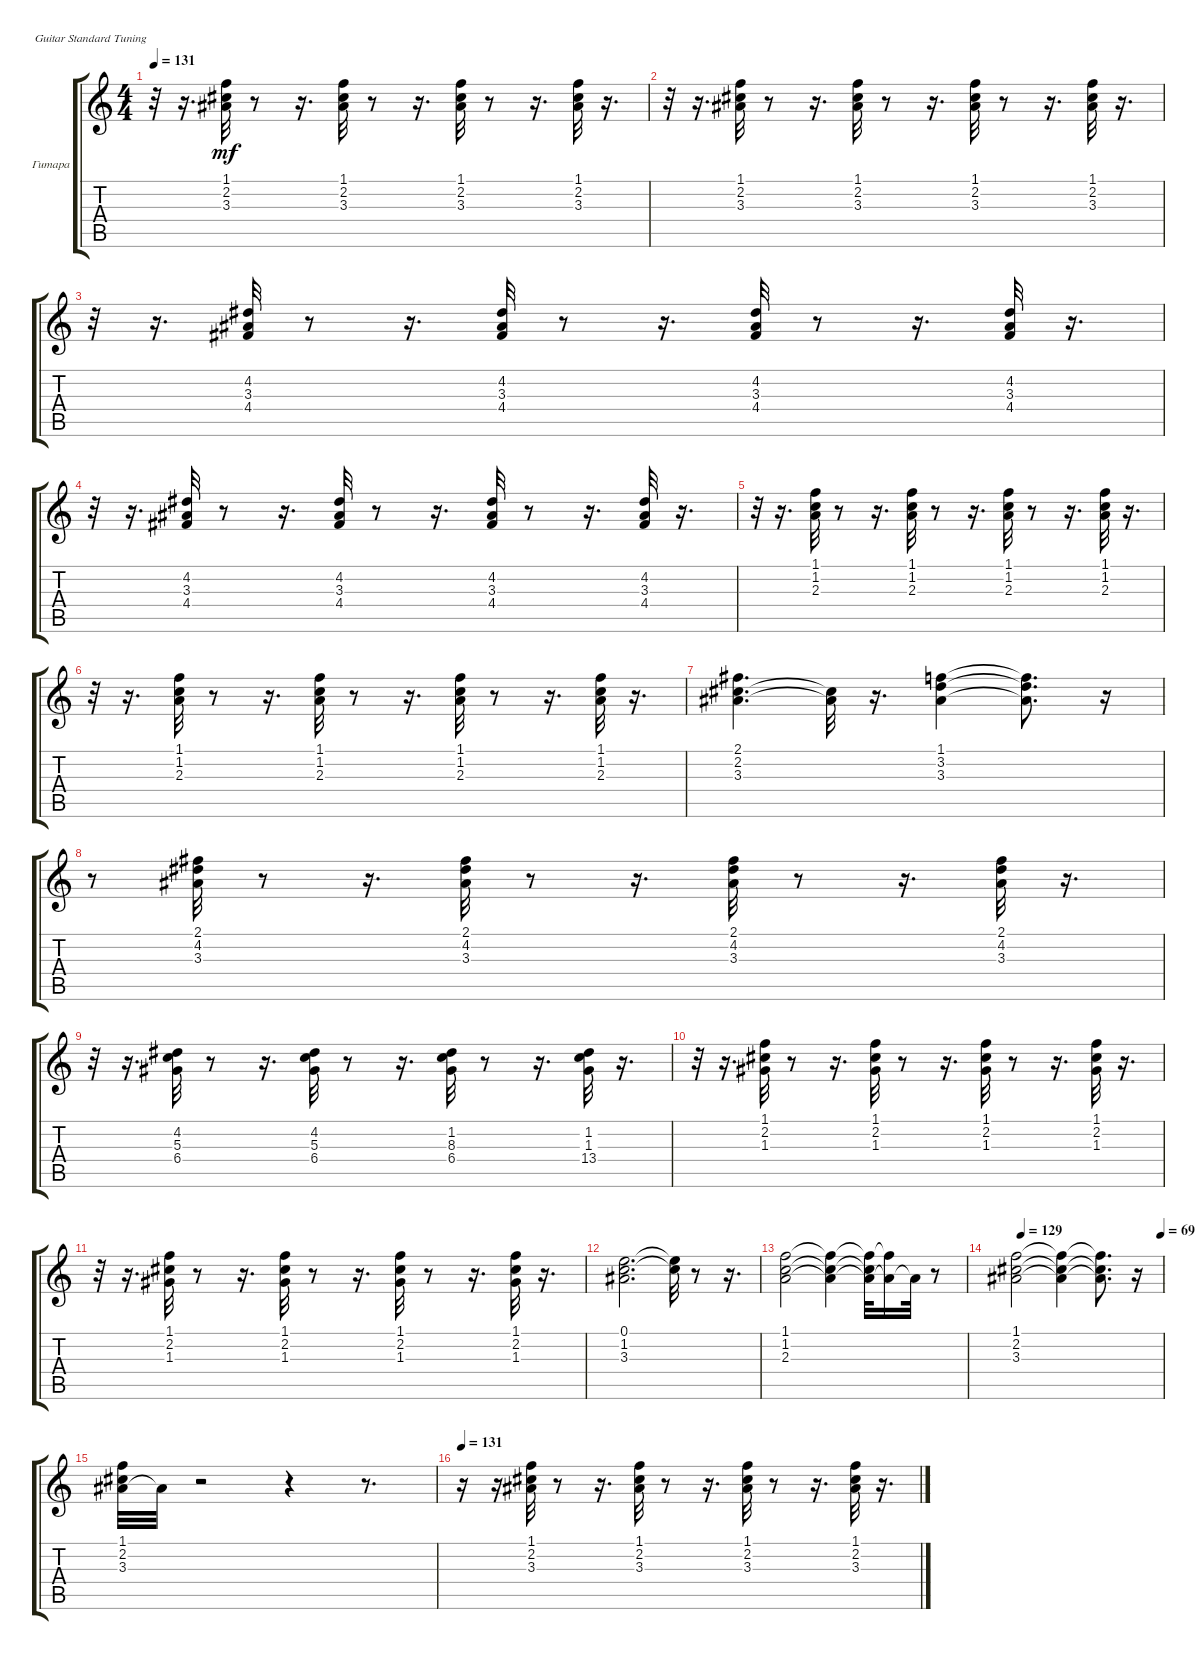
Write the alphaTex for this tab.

\bracketExtendMode groupsimilarinstruments
\firstSystemTrackNameOrientation horizontal
\otherSystemsTrackNameOrientation horizontal
\track ("Акустика" "Гитара") {instrument acousticguitarsteel}
\staff {score tabs}
\tuning (E4 B3 G3 D3 A2 E2)
\ts (4 4)
\tempo 131
\clef g2
\ks c
r.32{dy mf} r.16{d} (3.3 1.1 2.2).32 r.8 r.16{d} (2.2 3.3 1.1).32 r.8 r.16{d} (3.3 2.2 1.1).32 r.8 r.16{d} (3.3 2.2 1.1).32 r.16{d} |
r.32 r.16{d} (3.3 2.2 1.1).32 r.8 r.16{d} (3.3 2.2 1.1).32 r.8 r.16{d} (3.3 2.2 1.1).32 r.8 r.16{d} (2.2 3.3 1.1).32 r.16{d} |
r.32 r.16{d} (4.2 4.4 3.3).32 r.8 r.16{d} (3.3 4.2 4.4).32 r.8 r.16{d} (3.3 4.4 4.2).32 r.8 r.16{d} (4.4 3.3 4.2).32 r.16{d} |
r.32 r.16{d} (4.4 3.3 4.2).32 r.8 r.16{d} (3.3 4.2 4.4).32 r.8 r.16{d} (3.3 4.2 4.4).32 r.8 r.16{d} (4.4 3.3 4.2).32 r.16{d} |
r.32 r.16{d} (1.2 1.1 2.3).32 r.8 r.16{d} (1.1 1.2 2.3).32 r.8 r.16{d} (1.2 1.1 2.3).32 r.8 r.16{d} (1.2 1.1 2.3).32 r.16{d} |
r.32 r.16{d} (1.2 1.1 2.3).32 r.8 r.16{d} (1.2 1.1 2.3).32 r.8 r.16{d} (1.1 1.2 2.3).32 r.8 r.16{d} (1.1 2.3 1.2).32 r.16{d} |
(2.2 3.3 2.1).4{d} (2.2{t} 3.3{t}).32 r.16{d} (1.1 3.3 3.2).4 (1.1{t} 3.3{t} 3.2{t}).8{d} r.16 |
r.8 (3.3 2.1 4.2).32 r.8 r.16{d} (2.1 3.3 4.2).32 r.8 r.16{d} (3.3 2.1 4.2).32 r.8 r.16{d} (3.3 2.1 4.2).32 r.16{d} |
r.32 r.16{d} (4.2 5.3 6.4).32 r.8 r.16{d} (4.2 5.3 6.4).32 r.8 r.16{d} (1.2 8.3 6.4).32 r.8 r.16{d} (1.3 1.2 13.4).32 r.16{d} |
r.32 r.16{d} (2.2 1.3 1.1).32 r.8 r.16{d} (2.2 1.3 1.1).32 r.8 r.16{d} (1.3 2.2 1.1).32 r.8 r.16{d} (2.2 1.3 1.1).32 r.16{d} |
r.32 r.16{d} (2.2 1.1 1.3).32 r.8 r.16{d} (2.2 1.1 1.3).32 r.8 r.16{d} (2.2 1.3 1.1).32 r.8 r.16{d} (2.2 1.3 1.1).32 r.16{d} |
(1.2 0.1 3.3).2{d} (1.2{t} 0.1{t}).32 r.8 r.16{d} |
(1.2 1.1 2.3).2 (1.2{t} 1.1{t} 2.3{t}).4 (1.2{t} 1.1{t} 2.3{t}).32 (1.1{t} 2.3{t}).16 2.3{t}.32 r.8 |
\tempo (129 0.0416667)
\tempo (69 0.992188)
(3.3 2.2 1.1).2 (3.3{t} 2.2{t} 1.1{t}).4 (3.3{t} 2.2{t} 1.1{t}).8{d} r.16 |
(2.2 1.1 3.3).32 3.3{t}.32 r.2 r.4 r.8{d} |
\tempo 131
r.16 r.16 (3.3 1.1 2.2).32 r.8 r.16{d} (2.2 3.3 1.1).32 r.8 r.16{d} (3.3 2.2 1.1).32 r.8 r.16{d} (3.3 2.2 1.1).32 r.16{d}
